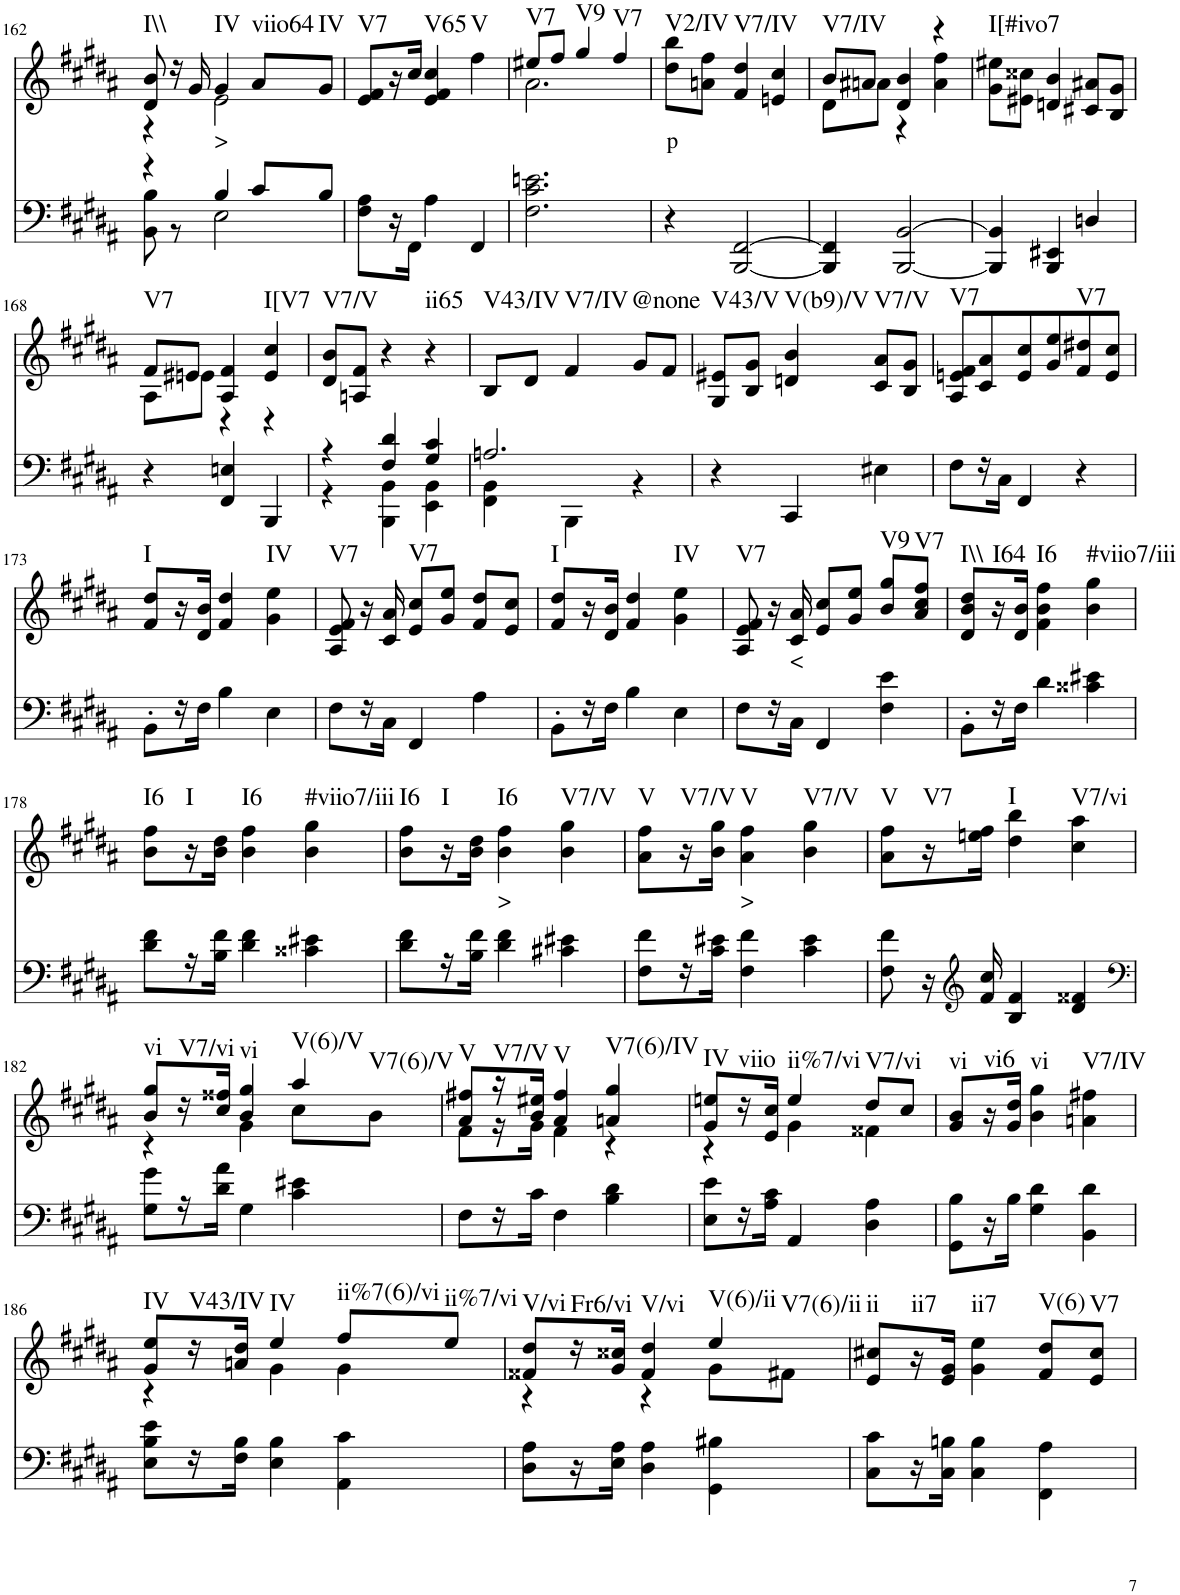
**kern	**kern	**text	**harte
*part2	*part1	*part1	*part1
*staff2	*staff1	*staff1	*
*I"Piano	*I"Piano	*	*
*I'Pno	*I'Pno	*	*
!!LO:PB:g=z
*clefF4	*clefG2	*	*
*k[f#c#g#d#a#]	*k[f#c#g#d#a#]	*	*
*M3/4	*M3/4	*	*
=162	=162	=162	=162
*^	*^	*	*
!	!	!	!	!	!LO:H:kt=I\\
4r	8BB\ 8B\	8d#/ 8b/	4r	.	N
.	8r	16r	.	.	.
.	.	16g#/	.	.	.
!	!	!	!	!LO:LY:b	!LO:H:kt=IV
4B/	2E\	4g#/	2e\	>	N
!	!	!	!	!	!LO:H:kt=viio64
8c#/L	.	8a#/L	.	.	N
!	!	!	!	!	!LO:H:kt=IV
8B/J	.	8g#/J	.	.	N
*v	*v	*	*	*	*
*	*v	*v	*	*
=163	=163	=163	=163
!	!	!	!LO:H:kt=V7
8F#\ 8A#\L	8e/ 8f#/L	.	N
16r	16r	.	.
16FF#\JJ	16cc#/JJ	.	.
!	!	!	!LO:H:kt=V65
4A#\	4e/ 4f#/ 4cc#/	.	N
!	!	!	!LO:H:kt=V
4FF#/	4ff#\	.	N
=164	=164	=164	=164
*	*^	*	*
!	!	!	!	!LO:H:kt=V7
2.F#\ 2.c#\ 2.en\	8ee#X/L	2.a#\	.	N
.	8ff#/J	.	.	.
!	!	!	!	!LO:H:kt=V9
.	4gg#/	.	.	N
!	!	!	!	!LO:H:kt=V7
.	4ff#/	.	.	N
*	*v	*v	*	*
=165	=165	=165	=165
!	!	!LO:LY:b	!LO:H:kt=V2/IV
4r	8dd#\ 8bb\L	p	N
.	8an\ 8ff#\J	.	.
!	!	!	!LO:H:kt=V7/IV
[2BBB/ [2FF#/	4f#/ 4dd#/	.	N
.	4en/ 4cc#/	.	.
=166	=166	=166	=166
*	*^	*	*
!	!	!	!	!LO:H:kt=V7/IV
4BBB/] 4FF#/]	8b/L	8d#\L	.	N
.	8a#X/J	8an\J	.	.
[2BBB/ [2BB/	4d#/ 4b/	4r	.	.
.	4r	4a\ 4ff#\	.	.
=167	=167	=167	=167	=167
!	!	!	!	!LO:H:kt=I[#ivo7
*	*v	*v	*	*
4BBB/] 4BB/]	8g#\ 8ee#X\L	.	N
.	8e#X\ 8cc##X\J	.	.
4BBB/ 4EE#X/	4dn/ 4b/	.	.
4Dn/	8c#X/ 8a#X/L	.	.
.	8B/ 8g#/J	.	.
!!LO:LB:g=z
=168	=168	=168	=168
*	*^	*	*
!	!	!	!	!LO:H:kt=V7
4r	8f#/L	8A#\L	.	N
.	8e#X/J	8en\J	.	.
4FF#/ 4En/	4A#/ 4f#/	4r	.	.
!	!	!	!	!LO:H:kt=I[V7
4BBB/	4e/ 4cc#/	4r	.	N
=169	=169	=169	=169	=169
*^	*	*	*	*
!	!	!	!	!	!LO:H:kt=V7/V
*	*	*v	*v	*	*
4r	4r	8d#/ 8b/L	.	N
.	.	8An/ 8f#/J	.	.
4F#/ 4d#/	4BBB\ 4BB\	4r	.	.
!	!	!	!	!LO:H:kt=ii65
4G#/ 4c#/	4EE\ 4BB\	4r	.	N
=170	=170	=170	=170	=170
!	!	!	!	!LO:H:kt=V43/IV
2.An/	4FF#\ 4BB\	8B/L	.	N
.	.	8d#/J	.	.
!	!	!	!	!LO:H:kt=V7/IV
.	4BBB\	4f#/	.	N
!	!	!	!	!LO:H:kt=@none
.	4r	8g#/L	.	N
.	.	8f#/J	.	.
*v	*v	*	*	*
=171	=171	=171	=171
!	!	!	!LO:H:kt=V43/V
4r	8G#/ 8e#X/L	.	N
.	8B/ 8g#/J	.	.
!	!	!	!LO:H:kt=V(b9)/V
4CC#/	4dn/ 4b/	.	N
!	!	!	!LO:H:kt=V7/V
4E#X\	8c#/ 8a#/L	.	N
.	8B/ 8g#/J	.	.
=172	=172	=172	=172
!	!	!	!LO:H:kt=V7
8F#\L	8A#/ 8en/ 8f#/L	.	N
16r	8c#/ 8a#/	.	.
16C#\JJ	.	.	.
4FF#/	8e/ 8cc#/	.	.
.	8g#/ 8ee/	.	.
!	!	!	!LO:H:kt=V7
4r	8f#/ 8dd#X/	.	N
.	8e/ 8cc#/J	.	.
!!LO:LB:g=z
=173	=173	=173	=173
!	!	!	!LO:H:kt=I
8BB'\L	8f#/ 8dd#/L	.	N
16r	16r	.	.
16F#\JJ	16d#/ 16b/JJ	.	.
4B\	4f#/ 4dd#/	.	.
!	!	!	!LO:H:kt=IV
4E\	4g#\ 4ee\	.	N
=174	=174	=174	=174
!	!	!	!LO:H:kt=V7
8F#\L	8A#/ 8e/ 8f#/	.	N
16r	16r	.	.
16C#\JJ	16c#/ 16a#/	.	.
!	!	!	!LO:H:kt=V7
4FF#/	8e/ 8cc#/L	.	N
.	8g#/ 8ee/J	.	.
4A#\	8f#/ 8dd#/L	.	.
.	8e/ 8cc#/J	.	.
=175	=175	=175	=175
!	!	!	!LO:H:kt=I
8BB'\L	8f#/ 8dd#/L	.	N
16r	16r	.	.
16F#\JJ	16d#/ 16b/JJ	.	.
4B\	4f#/ 4dd#/	.	.
!	!	!	!LO:H:kt=IV
4E\	4g#\ 4ee\	.	N
=176	=176	=176	=176
!	!	!	!LO:H:kt=V7
8F#\L	8A#/ 8e/ 8f#/	.	N
16r	16r	.	.
!	!	!LO:LY:b	!
16C#\JJ	16c#/ 16a#/	<	.
4FF#/	8e/ 8cc#/L	.	.
.	8g#/ 8ee/J	.	.
!	!	!	!LO:H:kt=V9
4F#\ 4e\	8b/ 8gg#/L	.	N
!	!	!	!LO:H:kt=V7
.	8a#/ 8cc#/ 8ff#/J	.	N
=177	=177	=177	=177
!	!	!	!LO:H:kt=I\\
8BB'\L	8d#/ 8b/ 8dd#/L	.	N
!	!	!	!LO:H:kt=I64
16r	16r	.	N
16F#\JJ	16d#/ 16b/JJ	.	.
!	!	!	!LO:H:kt=I6
4d#\	4f#\ 4b\ 4ff#\	.	N
!	!	!	!LO:H:kt=#viio7/iii
4c##X\ 4e#X\	4b\ 4gg#\	.	N
!!LO:LB:g=z
=178	=178	=178	=178
!	!	!	!LO:H:kt=I6
8d#\ 8f#\L	8b\ 8ff#\L	.	N
!	!	!	!LO:H:kt=I
16r	16r	.	N
16B\ 16f#\JJ	16b\ 16dd#\JJ	.	.
!	!	!	!LO:H:kt=I6
4d#\ 4f#\	4b\ 4ff#\	.	N
!	!	!	!LO:H:kt=#viio7/iii
4c##X\ 4e#X\	4b\ 4gg#\	.	N
=179	=179	=179	=179
!	!	!	!LO:H:kt=I6
8d#\ 8f#\L	8b\ 8ff#\L	.	N
!	!	!	!LO:H:kt=I
16r	16r	.	N
16B\ 16f#\JJ	16b\ 16dd#\JJ	.	.
!	!	!LO:LY:b	!LO:H:kt=I6
4d#\ 4f#\	4b\ 4ff#\	>	N
!	!	!	!LO:H:kt=V7/V
4c#X\ 4e#X\	4b\ 4gg#\	.	N
=180	=180	=180	=180
!	!	!	!LO:H:kt=V
8F#\ 8f#\L	8a#\ 8ff#\L	.	N
!	!	!	!LO:H:kt=V7/V
16r	16r	.	N
16c#\ 16e#X\JJ	16b\ 16gg#\JJ	.	.
!	!	!LO:LY:b	!LO:H:kt=V
4F#\ 4f#\	4a#\ 4ff#\	>	N
!	!	!	!LO:H:kt=V7/V
4c#\ 4e#\	4b\ 4gg#\	.	N
=181	=181	=181	=181
!	!	!	!LO:H:kt=V
8F#\ 8f#\	8a#\ 8ff#\L	.	N
!	!	!	!LO:H:kt=V7
16r	16r	.	N
*clefG2	*	*	*
16f#/ 16cc#/	16een\ 16ff#\JJ	.	.
!	!	!	!LO:H:kt=I
4B/ 4f#/	4dd#\ 4bb\	.	N
!	!	!	!LO:H:kt=V7/vi
4d#/ 4f##X/	4cc#\ 4aa#\	.	N
!!LO:LB:g=z
=182	=182	=182	=182
*clefF4	*	*	*
*	*^	*	*
!	!	!	!	!LO:H:kt=vi
8G#\ 8g#\L	8b/ 8gg#/L	4r	.	N
!	!	!	!	!LO:H:kt=V7/vi
16r	16r	.	.	N
16d#\ 16a#\JJ	16cc#/ 16ff##X/JJ	.	.	.
!	!	!	!	!LO:H:kt=vi
4G#\	4b/ 4gg#/	4g#\	.	N
!	!	!	!	!LO:H:n=1:kt=V(6)/V
!	!	!	!	!LO:H:n=2:kt=V7(6)/V
4c#\ 4e#X\	4aa#/	8cc#\L	.	N N
.	.	8b\J	.	.
=183	=183	=183	=183	=183
!	!	!	!	!LO:H:kt=V
8F#\L	8a#/ 8ff#X/L	8f#\L	.	N
!	!	!	!	!LO:H:kt=V7/V
16r	16r	16r	.	N
16c#\JJ	16b/ 16ee#X/JJ	16g#\JJ	.	.
!	!	!	!	!LO:H:kt=V
4F#\	4a#/ 4ff#/	4f#\	.	N
!	!	!	!	!LO:H:kt=V7(6)/IV
4B\ 4d#\	4an/ 4gg#/	4r	.	N
=184	=184	=184	=184	=184
!	!	!	!	!LO:H:kt=IV
8E\ 8e\L	8g#/ 8een/L	4r	.	N
!	!	!	!	!LO:H:kt=viio
16r	16r	.	.	N
16A#\ 16c#\JJ	16e/ 16cc#/JJ	.	.	.
!	!	!	!	!LO:H:kt=ii%7/vi
4AA#/	4ee/	4g#\	.	N
!	!	!	!	!LO:H:kt=V7/vi
4D#\ 4A#\	8dd#/L	4f##X\	.	N
.	8cc#/J	.	.	.
*	*v	*v	*	*
=185	=185	=185	=185
!	!	!	!LO:H:kt=vi
8GG#\ 8B\L	8g#/ 8b/L	.	N
!	!	!	!LO:H:kt=vi6
16r	16r	.	N
16B\JJ	16g#/ 16dd#/JJ	.	.
!	!	!	!LO:H:kt=vi
4G#\ 4d#\	4b\ 4gg#\	.	N
!	!	!	!LO:H:kt=V7/IV
4BB\ 4d#\	4an\ 4ff#X\	.	N
!!LO:LB:g=z
=186	=186	=186	=186
*	*^	*	*
!	!	!	!	!LO:H:kt=IV
8E\ 8B\ 8e\L	8g#/ 8ee/L	4r	.	N
!	!	!	!	!LO:H:kt=V43/IV
16r	16r	.	.	N
16F#\ 16B\JJ	16an/ 16dd#/JJ	.	.	.
!	!	!	!	!LO:H:kt=IV
4E\ 4B\	4ee/	4g#\	.	N
!	!	!	!	!LO:H:kt=ii%7(6)/vi
4AA#\ 4c#\	8ff#/L	4g#\	.	N
!	!	!	!	!LO:H:kt=ii%7/vi
.	8ee/J	.	.	N
=187	=187	=187	=187	=187
!	!	!	!	!LO:H:kt=V/vi
8D#\ 8A#\L	8f##X/ 8dd#/L	4r	.	N
!	!	!	!	!LO:H:kt=Fr6/vi
16r	16r	.	.	N
16E\ 16A#\JJ	16g#/ 16cc##X/JJ	.	.	.
!	!	!	!	!LO:H:kt=V/vi
4D#\ 4A#\	4f##/ 4dd#/	4r	.	N
!	!	!	!	!LO:H:n=1:kt=V(6)/ii
!	!	!	!	!LO:H:n=2:kt=V7(6)/ii
4GG#\ 4B#X\	4ee/	8g#\L	.	N N
.	.	8f#X\J	.	.
=188	=188	=188	=188	=188
!	!	!	!	!LO:H:kt=ii
*	*v	*v	*	*
8C#\ 8c#\L	8e/ 8cc#X/L	.	N
!	!	!	!LO:H:kt=ii7
16r	16r	.	N
16C#\ 16Bn\JJ	16e/ 16g#/JJ	.	.
!	!	!	!LO:H:kt=ii7
4C#\ 4B\	4g#\ 4ee\	.	N
!	!	!	!LO:H:kt=V(6)
4FF#\ 4A#\	8f#/ 8dd#/L	.	N
!	!	!	!LO:H:kt=V7
.	8e/ 8cc#/J	.	N
=	=	=	=
*-	*-	*-	*-
